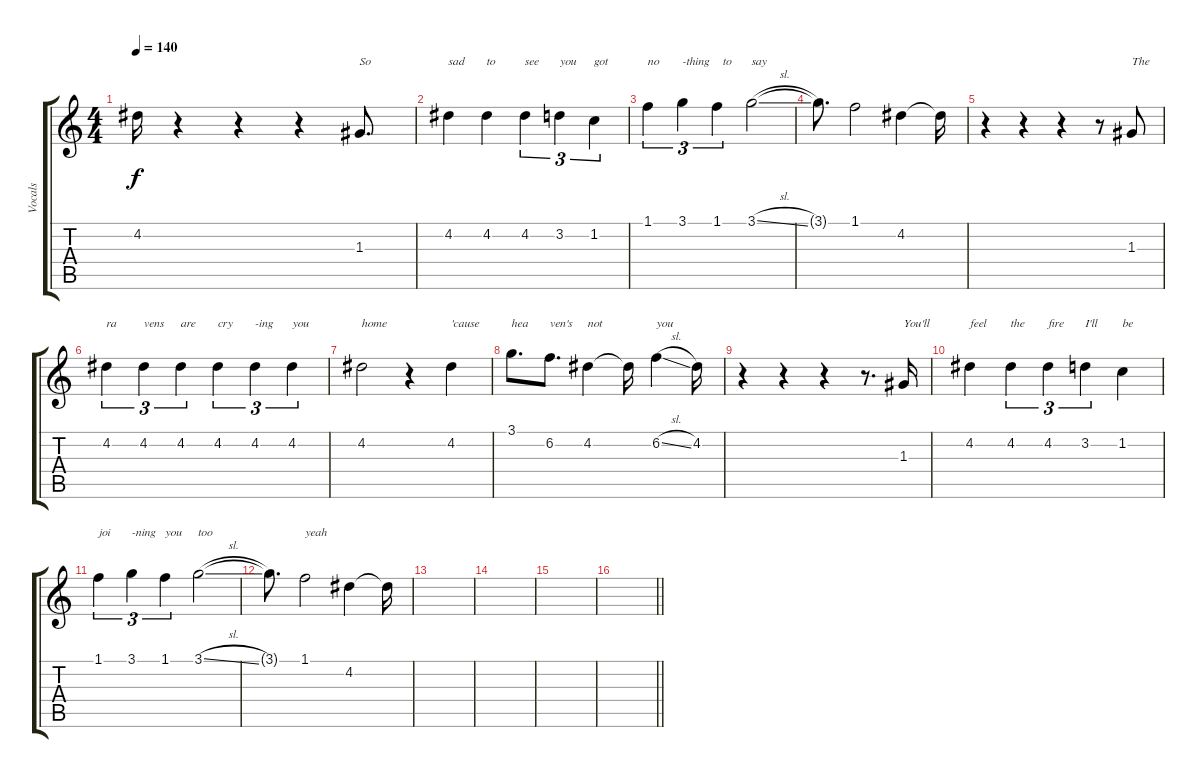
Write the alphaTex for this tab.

\track ("Vocals" "Vocals") {instrument overdrivenguitar}
\staff {score tabs}
\tuning (E4 B3 G3 D3 A2 D2) {hide}
\ts (4 4)
\tempo 140
\clef g2
\ks c
4.2{t}.16{dy f} r.4 r.4 r.4 1.3.8{d txt "So"} |
4.2.4{txt "sad"} 4.2.4{txt "to"} 4.2.4{tu (3 2) txt "see"} 3.2.4{tu (3 2) txt "you"} 1.2.4{tu (3 2) txt "got"} |
1.1.4{tu (3 2) txt "no"} 3.1.4{tu (3 2) txt "-thing"} 1.1.4{tu (3 2) txt "  to"} 3.1{sl}.2{txt "say"} |
3.1{t}.8{d} 1.1.2 4.2.4 4.2{t}.16 |
r.4 r.4 r.4 r.8 1.3.8{txt "The"} |
4.2.4{tu (3 2) txt "ra"} 4.2.4{tu (3 2) txt "vens"} 4.2.4{tu (3 2) txt "are"} 4.2.4{tu (3 2) txt "cry"} 4.2.4{tu (3 2) txt "-ing"} 4.2.4{tu (3 2) txt "you"} |
4.2.2{txt "home"} r.4 4.2.4{txt "'cause"} |
3.1.8{d txt "hea"} 6.2.8{d txt "ven's"} 4.2.4{txt "not"} 4.2{t}.16 6.2{sl}.4{txt "you"} 4.2.16 |
r.4 r.4 r.4 r.8{d} 1.3.16{txt "You'll"} |
4.2.4{txt "feel"} 4.2.4{tu (3 2) txt "the"} 4.2.4{tu (3 2) txt "fire"} 3.2.4{tu (3 2) txt "I'll"} 1.2.4{txt "be"} |
1.1.4{tu (3 2) txt "joi"} 3.1.4{tu (3 2) txt "-ning"} 1.1.4{tu (3 2) txt "you"} 3.1{sl}.2{txt "too"} |
3.1{t}.8{d} 1.1.2{txt "yeah"} 4.2.4 4.2{t}.16 |
|
|
|
\barLineRight lightlight
